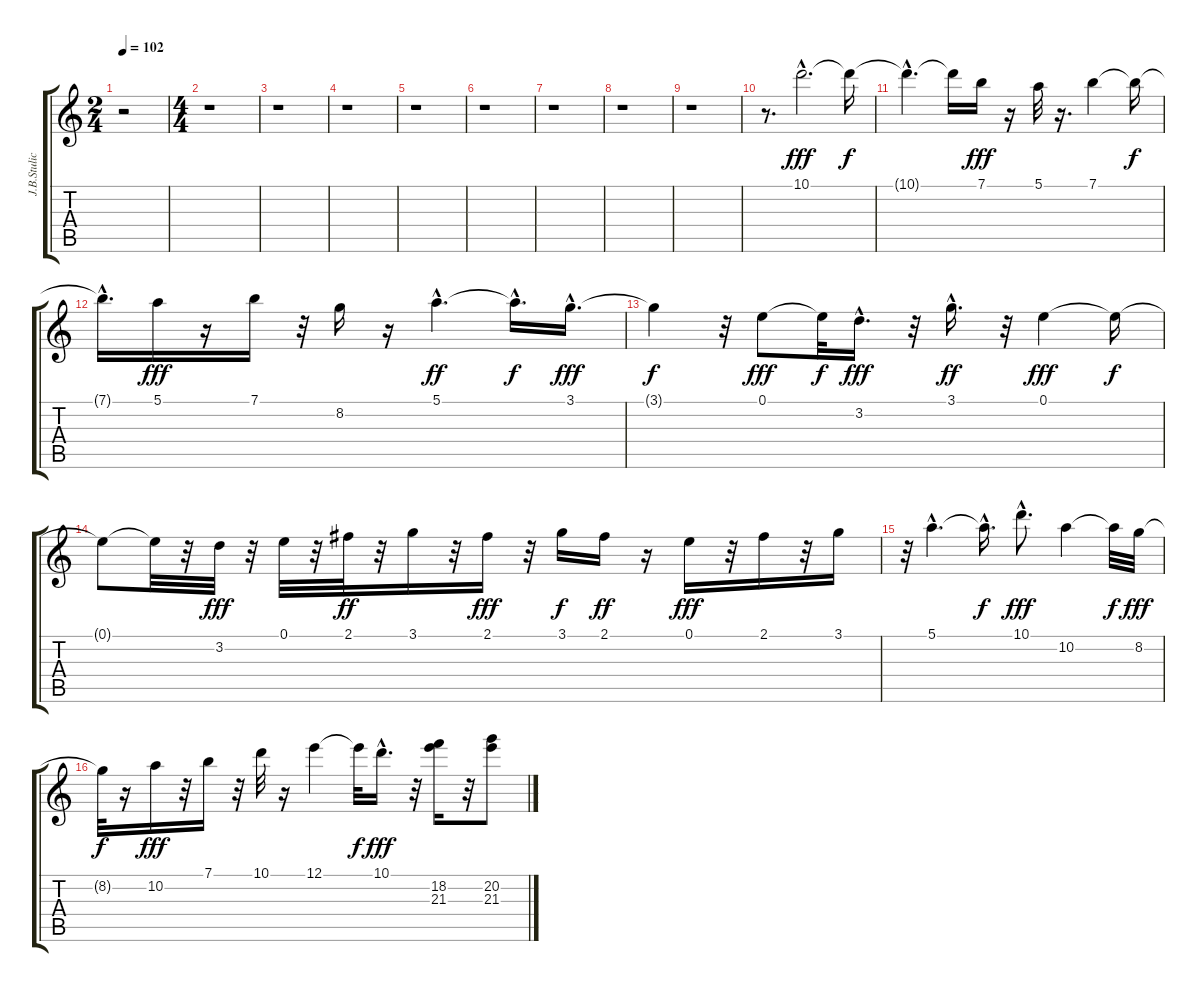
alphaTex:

\track ("J.B.Stulic" "J.B.Stulic") {instrument distortionguitar}
\staff {score tabs}
\tuning (E4 B3 G3 D3 A2 E2) {hide}
\ts (2 4)
\tempo 102
\clef g2
\ks c
r.2{dy f} |
\ts (4 4)
r.1 |
r.1 |
r.1 |
r.1 |
r.1 |
r.1 |
r.1 |
r.1 |
r.8{d} 10.1{hac}.2{d dy fff} 10.1{t}.16{dy f} |
10.1{hac t}.4{d} 10.1{t}.16 7.1.16{dy fff} r.16 5.1.32 r.16{d} 7.1.4 7.1{t}.16{dy f} |
7.1{hac t}.16{d} 5.1.16{dy fff} r.16 7.1.16 r.32 8.2.16 r.16 5.1{hac}.4{d dy ff} 5.1{hac t}.16{d dy f} 3.1{hac}.16{d dy fff} |
3.1{t}.4{dy f} r.32 0.1.8{dy fff} 0.1{t}.32{dy f} 3.2{hac}.16{d dy fff} r.32 3.1{hac}.16{d dy ff} r.32 0.1.4{dy fff} 0.1{t}.16{dy f} |
0.1{t}.8 0.1{t}.32 r.32 3.2.32{dy fff} r.32 0.1.32 r.32 2.1.32{dy ff} r.32 3.1.16 r.32 2.1.16{dy fff} r.32 3.1.16{dy f} 2.1.16{dy ff} r.16 0.1.16{dy fff} r.32 2.1.16 r.32 3.1.16 |
r.32 5.1{hac}.4{d} 5.1{hac t}.16{d dy f} 10.1{hac}.8{d dy fff} 10.2.4 10.2{t}.32{dy f} 8.2.32{dy fff} |
8.2{t}.32{dy f} r.16 10.2.16{dy fff} r.32 7.1.16 r.32 10.1.32 r.16 12.1.4 12.1{t}.32{dy f} 10.1{hac}.16{d dy fff} r.32 (18.2 21.3).16 r.32 (20.2 21.3).8
